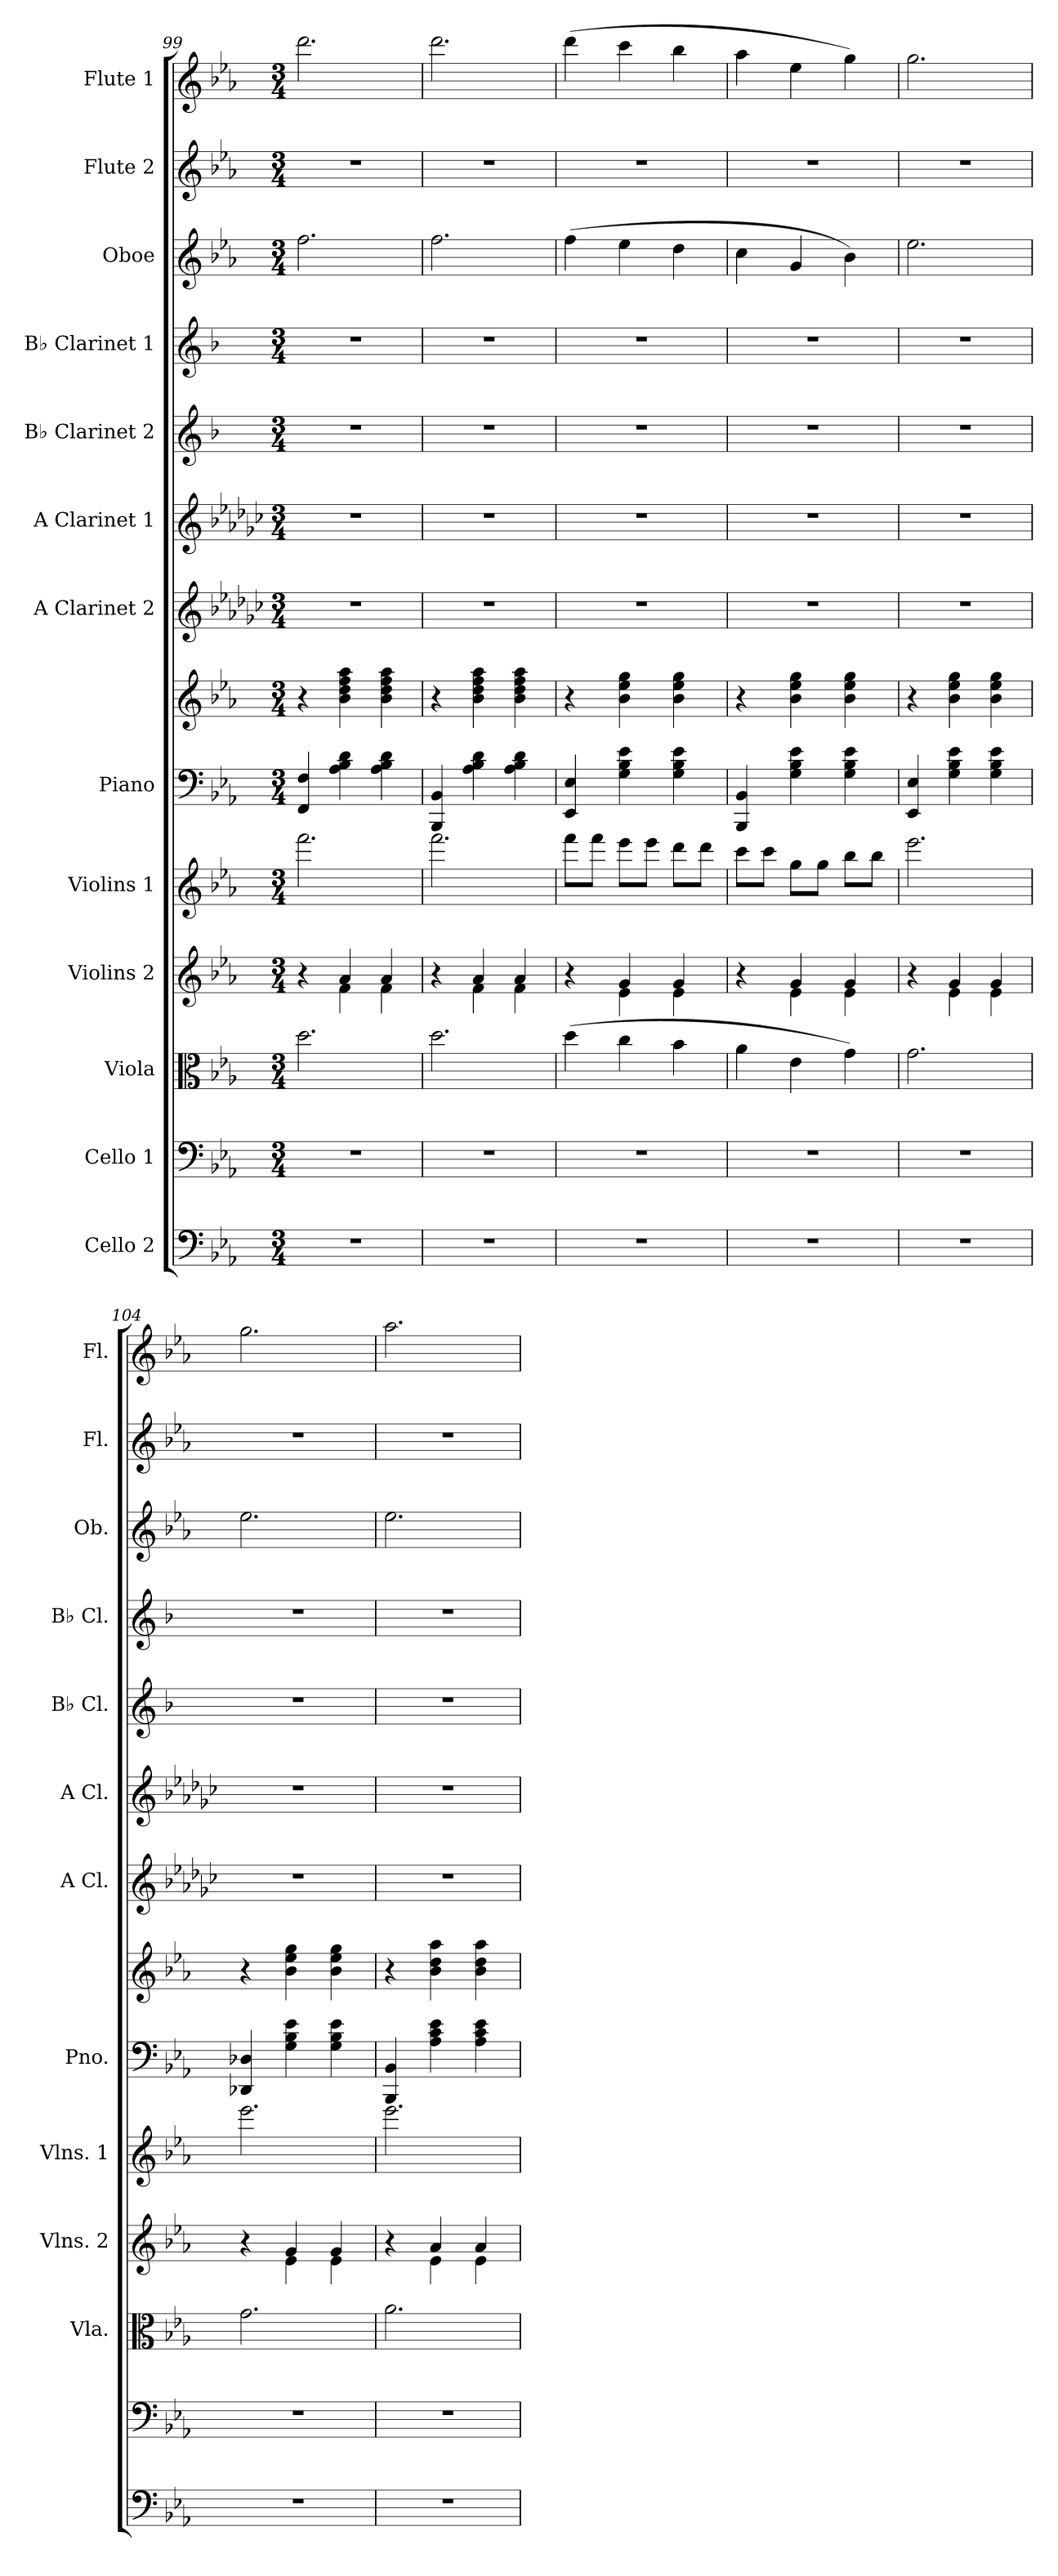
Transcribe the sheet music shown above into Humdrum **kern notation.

**kern	**kern	**kern	**kern	**kern	**kern	**kern	**kern	**kern	**kern	**kern	**kern	**kern	**kern
*part13	*part12	*part11	*part10	*part9	*part8	*part8	*part7	*part6	*part5	*part4	*part3	*part2	*part1
*staff14	*staff13	*staff12	*staff11	*staff10	*staff9	*staff8	*staff7	*staff6	*staff5	*staff4	*staff3	*staff2	*staff1
*I"Cello 2	*I"Cello 1	*I"Viola	*I"Violins 2	*I"Violins 1	*I"Piano	*	*I"A Clarinet 2	*I"A Clarinet 1	*I"B♭ Clarinet 2	*I"B♭ Clarinet 1	*I"Oboe	*I"Flute 2	*I"Flute 1
*	*	*I'Vla.	*I'Vlns. 2	*I'Vlns. 1	*I'Pno.	*	*I'A Cl.	*I'A Cl.	*I'B♭ Cl.	*I'B♭ Cl.	*I'Ob.	*I'Fl.	*I'Fl.
*clefF4	*clefF4	*clefC3	*clefG2	*clefG2	*clefF4	*clefG2	*clefG2	*clefG2	*clefG2	*clefG2	*clefG2	*clefG2	*clefG2
*	*	*	*	*	*	*	*ITrd2c3	*ITrd2c3	*ITrd1c2	*ITrd1c2	*	*	*
*k[b-e-a-]	*k[b-e-a-]	*k[b-e-a-]	*k[b-e-a-]	*k[b-e-a-]	*k[b-e-a-]	*k[b-e-a-]	*k[b-e-a-]	*k[b-e-a-]	*k[b-e-a-]	*k[b-e-a-]	*k[b-e-a-]	*k[b-e-a-]	*k[b-e-a-]
*E-:	*E-:	*E-:	*E-:	*E-:	*E-:	*E-:	*E-:	*E-:	*E-:	*E-:	*E-:	*E-:	*E-:
*M3/4	*M3/4	*M3/4	*M3/4	*M3/4	*M3/4	*M3/4	*M3/4	*M3/4	*M3/4	*M3/4	*M3/4	*M3/4	*M3/4
=99	=99	=99	=99	=99	=99	=99	=99	=99	=99	=99	=99	=99	=99
*	*	*	*^	*	*	*	*	*	*	*	*	*	*
2.r	2.r	2.dd\	4r	4ryy	2.fff\	4FF/ 4F/	4r	2.r	2.r	2.r	2.r	2.ff\	2.r	2.ddd\
.	.	.	4a-/	4f\	.	4A-\ 4B-\ 4d\	4b-\ 4dd\ 4ff\ 4aa-\	.	.	.	.	.	.	.
.	.	.	4a-/	4f\	.	4A-\ 4B-\ 4d\	4b-\ 4dd\ 4ff\ 4aa-\	.	.	.	.	.	.	.
=100	=100	=100	=100	=100	=100	=100	=100	=100	=100	=100	=100	=100	=100	=100
2.r	2.r	2.dd\	4r	4ryy	2.fff\	4BBB-/ 4BB-/	4r	2.r	2.r	2.r	2.r	2.ff\	2.r	2.ddd\
.	.	.	4a-/	4f\	.	4A-\ 4B-\ 4d\	4b-\ 4dd\ 4ff\ 4aa-\	.	.	.	.	.	.	.
.	.	.	4a-/	4f\	.	4A-\ 4B-\ 4d\	4b-\ 4dd\ 4ff\ 4aa-\	.	.	.	.	.	.	.
=101	=101	=101	=101	=101	=101	=101	=101	=101	=101	=101	=101	=101	=101	=101
2.r	2.r	(4dd\	4r	4ryy	8fff\L	4EE-/ 4E-/	4r	2.r	2.r	2.r	2.r	(4ff\	2.r	(4ddd\
.	.	.	.	.	8fff\J	.	.	.	.	.	.	.	.	.
.	.	4cc\	4g/	4e-\	8eee-\L	4G\ 4B-\ 4e-\	4b-\ 4ee-\ 4gg\	.	.	.	.	4ee-\	.	4ccc\
.	.	.	.	.	8eee-\J	.	.	.	.	.	.	.	.	.
.	.	4b-\	4g/	4e-\	8ddd\L	4G\ 4B-\ 4e-\	4b-\ 4ee-\ 4gg\	.	.	.	.	4dd\	.	4bb-\
.	.	.	.	.	8ddd\J	.	.	.	.	.	.	.	.	.
=102	=102	=102	=102	=102	=102	=102	=102	=102	=102	=102	=102	=102	=102	=102
2.r	2.r	4a-\	4r	4ryy	8ccc\L	4BBB-/ 4BB-/	4r	2.r	2.r	2.r	2.r	4cc\	2.r	4aa-\
.	.	.	.	.	8ccc\J	.	.	.	.	.	.	.	.	.
.	.	4e-\	4g/	4e-\	8gg\L	4G\ 4B-\ 4e-\	4b-\ 4ee-\ 4gg\	.	.	.	.	4g/	.	4ee-\
.	.	.	.	.	8gg\J	.	.	.	.	.	.	.	.	.
.	.	4g\)	4g/	4e-\	8bb-\L	4G\ 4B-\ 4e-\	4b-\ 4ee-\ 4gg\	.	.	.	.	4b-\)	.	4gg\)
.	.	.	.	.	8bb-\J	.	.	.	.	.	.	.	.	.
!!LO:PB:g=z
=103	=103	=103	=103	=103	=103	=103	=103	=103	=103	=103	=103	=103	=103	=103
2.r	2.r	2.g\	4r	4ryy	2.eee-\	4EE-/ 4E-/	4r	2.r	2.r	2.r	2.r	2.ee-\	2.r	2.gg\
.	.	.	4g/	4e-\	.	4G\ 4B-\ 4e-\	4b-\ 4ee-\ 4gg\	.	.	.	.	.	.	.
.	.	.	4g/	4e-\	.	4G\ 4B-\ 4e-\	4b-\ 4ee-\ 4gg\	.	.	.	.	.	.	.
=104	=104	=104	=104	=104	=104	=104	=104	=104	=104	=104	=104	=104	=104	=104
2.r	2.r	2.g\	4r	4ryy	2.eee-\	4DD-X/ 4D-X/	4r	2.r	2.r	2.r	2.r	2.ee-\	2.r	2.gg\
.	.	.	4g/	4e-\	.	4G\ 4B-\ 4e-\	4b-\ 4ee-\ 4gg\	.	.	.	.	.	.	.
.	.	.	4g/	4e-\	.	4G\ 4B-\ 4e-\	4b-\ 4ee-\ 4gg\	.	.	.	.	.	.	.
=105	=105	=105	=105	=105	=105	=105	=105	=105	=105	=105	=105	=105	=105	=105
2.r	2.r	2.a-\	4r	4ryy	2.eee-\	4BBB-/ 4BB-/	4r	2.r	2.r	2.r	2.r	2.ee-\	2.r	2.aa-\
.	.	.	4a-/	4e-\	.	4A-\ 4c\ 4e-\	4b-\ 4dd\ 4aa-\	.	.	.	.	.	.	.
.	.	.	4a-/	4e-\	.	4A-\ 4c\ 4e-\	4b-\ 4dd\ 4aa-\	.	.	.	.	.	.	.
*	*	*	*v	*v	*	*	*	*	*	*	*	*	*	*
=	=	=	=	=	=	=	=	=	=	=	=	=	=
*-	*-	*-	*-	*-	*-	*-	*-	*-	*-	*-	*-	*-	*-
